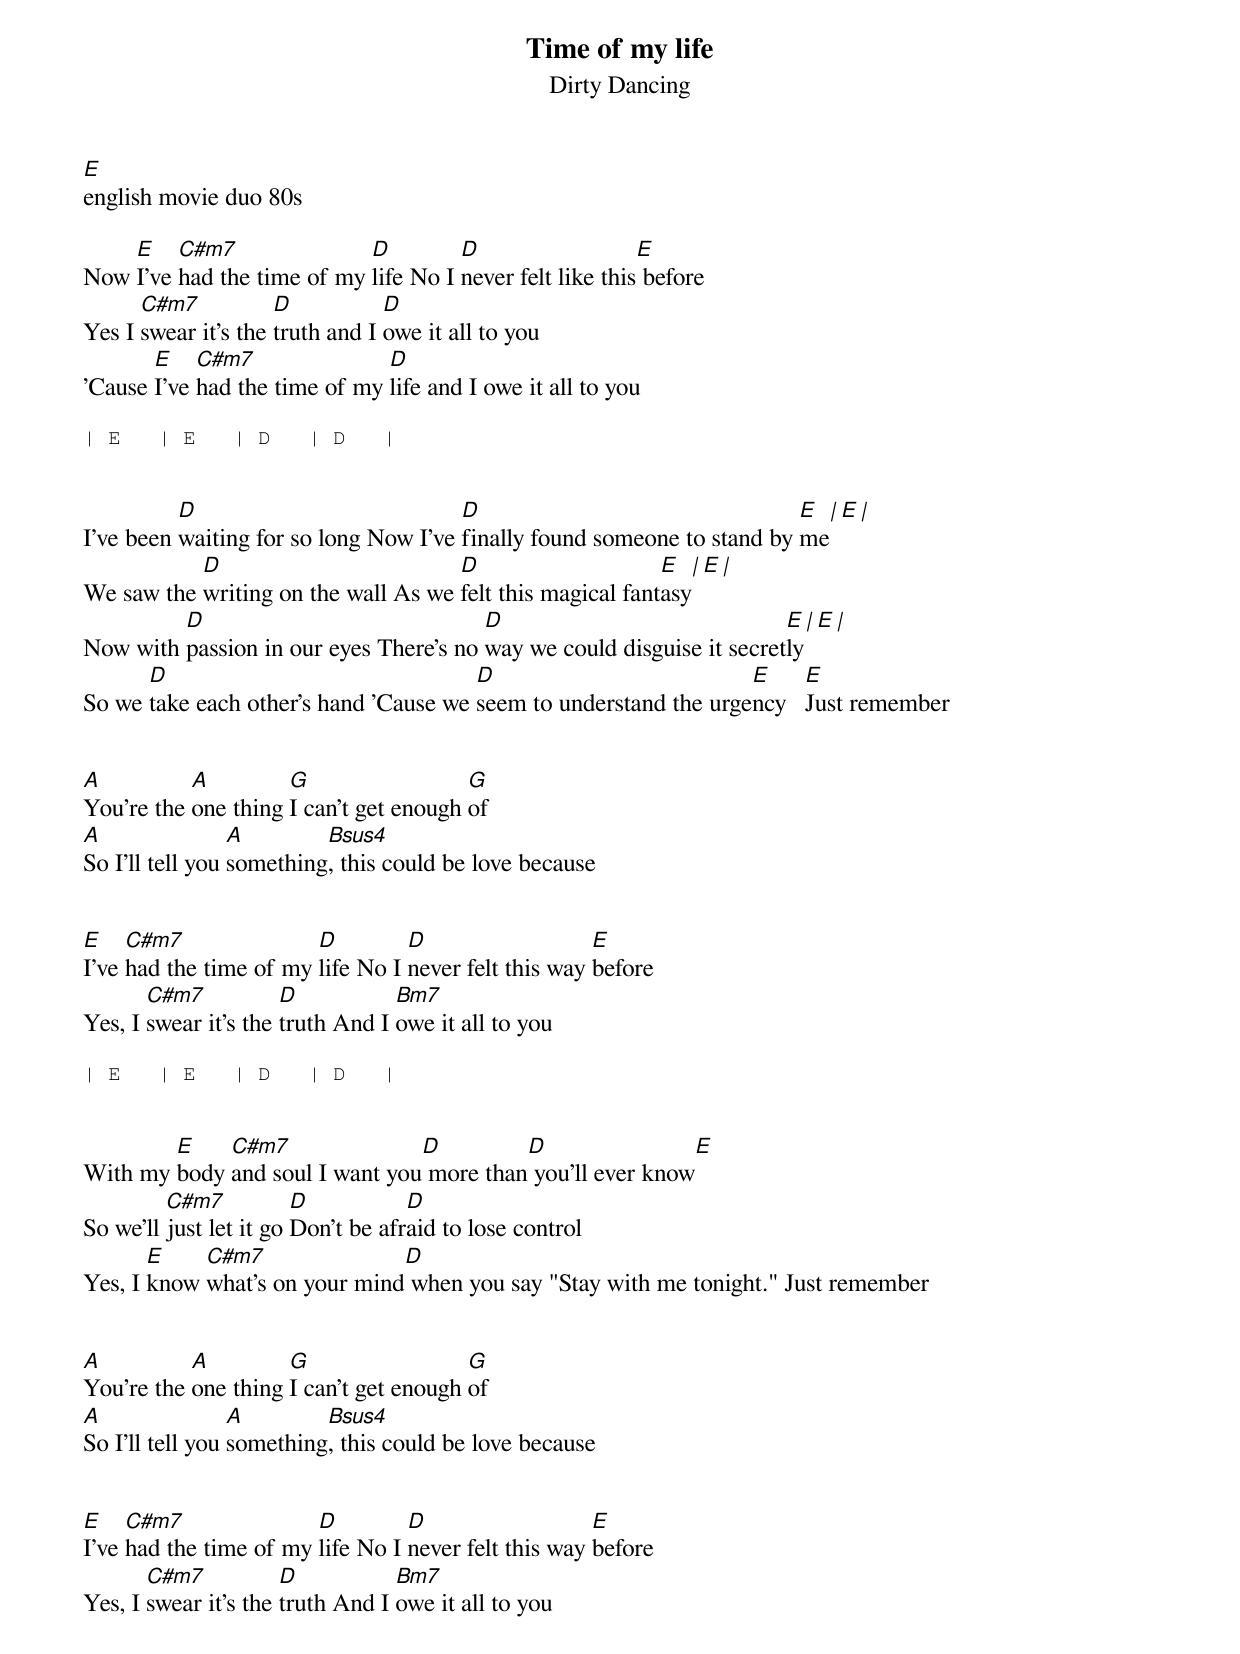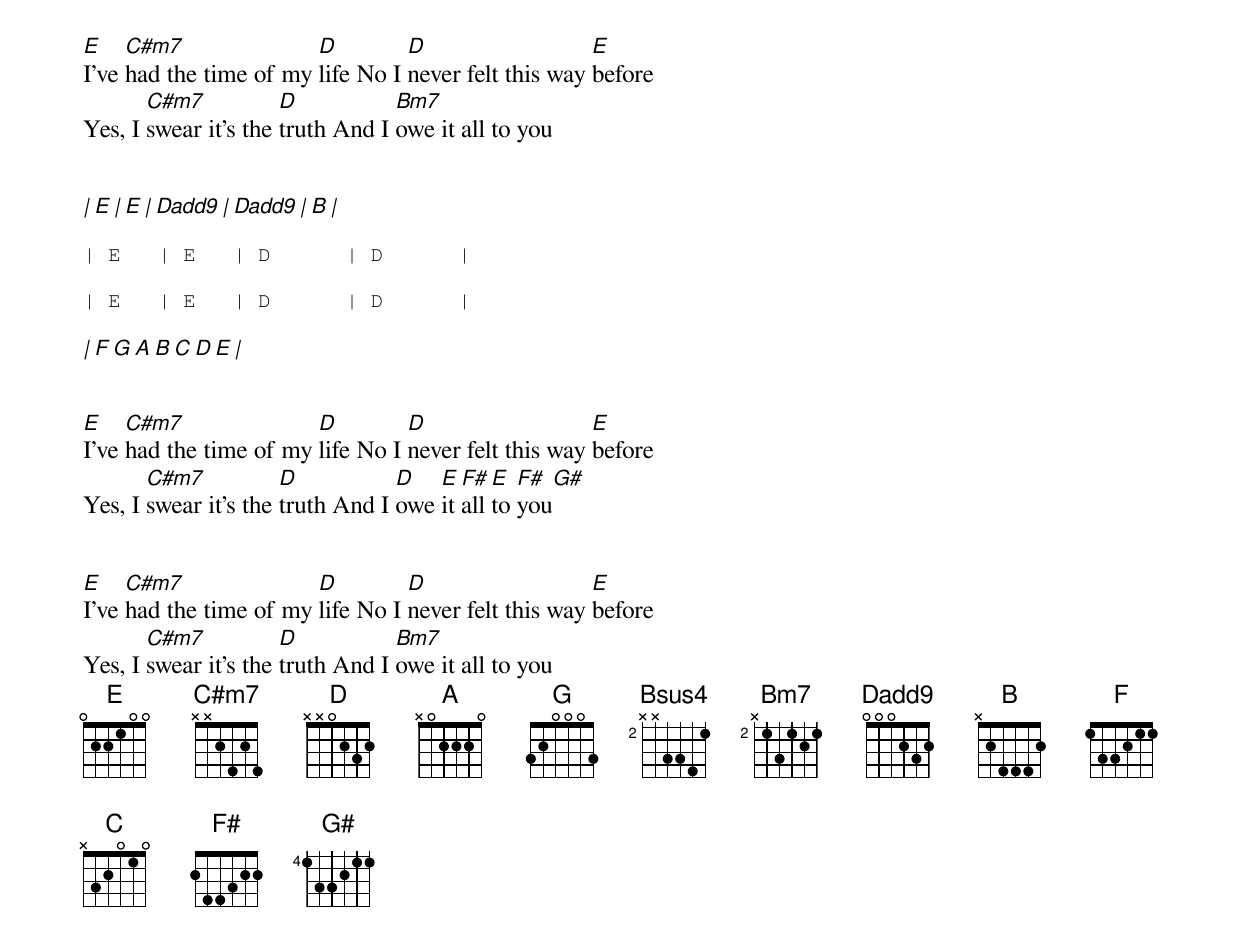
Time of my life
Dirty Dancing
E
english movie duo 80s

    E    C#m7               D         D                   E
Now I've had the time of my life No I never felt like this before
      C#m7           D           D
Yes I swear it's the truth and I owe it all to you
       E    C#m7               D
'Cause I've had the time of my life and I owe it all to you

| E   | E   | D   | D   |


          D                            D                                 E   |   E   |
I've been waiting for so long Now I've finally found someone to stand by me
           D                         D                     E   |   E   |
We saw the writing on the wall As we felt this magical fantasy
         D                              D                              E   |   E   |
Now with passion in our eyes There's no way we could disguise it secretly
      D                                D                          E     E
So we take each other's hand 'Cause we seem to understand the urgency   Just remember


A          A         G                  G
You're the one thing I can't get enough of
A                A        Bsus4
So I'll tell you something, this could be love because


E    C#m7               D         D                   E
I've had the time of my life No I never felt this way before
       C#m7           D           Bm7
Yes, I swear it's the truth And I owe it all to you

| E   | E   | D   | D   |


        E    C#m7               D         D                   E
With my body and soul I want you more than you'll ever know
         C#m7           D           D
So we'll just let it go Don't be afraid to lose control
       E    C#m7               D
Yes, I know what's on your mind when you say "Stay with me tonight." Just remember


A          A         G                  G
You're the one thing I can't get enough of
A                A        Bsus4
So I'll tell you something, this could be love because


E    C#m7               D         D                   E
I've had the time of my life No I never felt this way before
       C#m7           D           Bm7
Yes, I swear it's the truth And I owe it all to you
E    C#m7               D         D                   E
I've had the time of my life No I never felt this way before
       C#m7           D           Bm7
Yes, I swear it's the truth And I owe it all to you


| E   | E   | Dadd9  | Dadd9  | B   |

| E   | E   | D      | D      |

| E   | E   | D      | D      |

| F  G  A  B  C  D  E |


E    C#m7               D         D                   E
I've had the time of my life No I never felt this way before
       C#m7           D           D   E  F#  E  F#  G#
Yes, I swear it's the truth And I owe it all to you


E    C#m7               D         D                   E
I've had the time of my life No I never felt this way before
       C#m7           D           Bm7
Yes, I swear it's the truth And I owe it all to you
